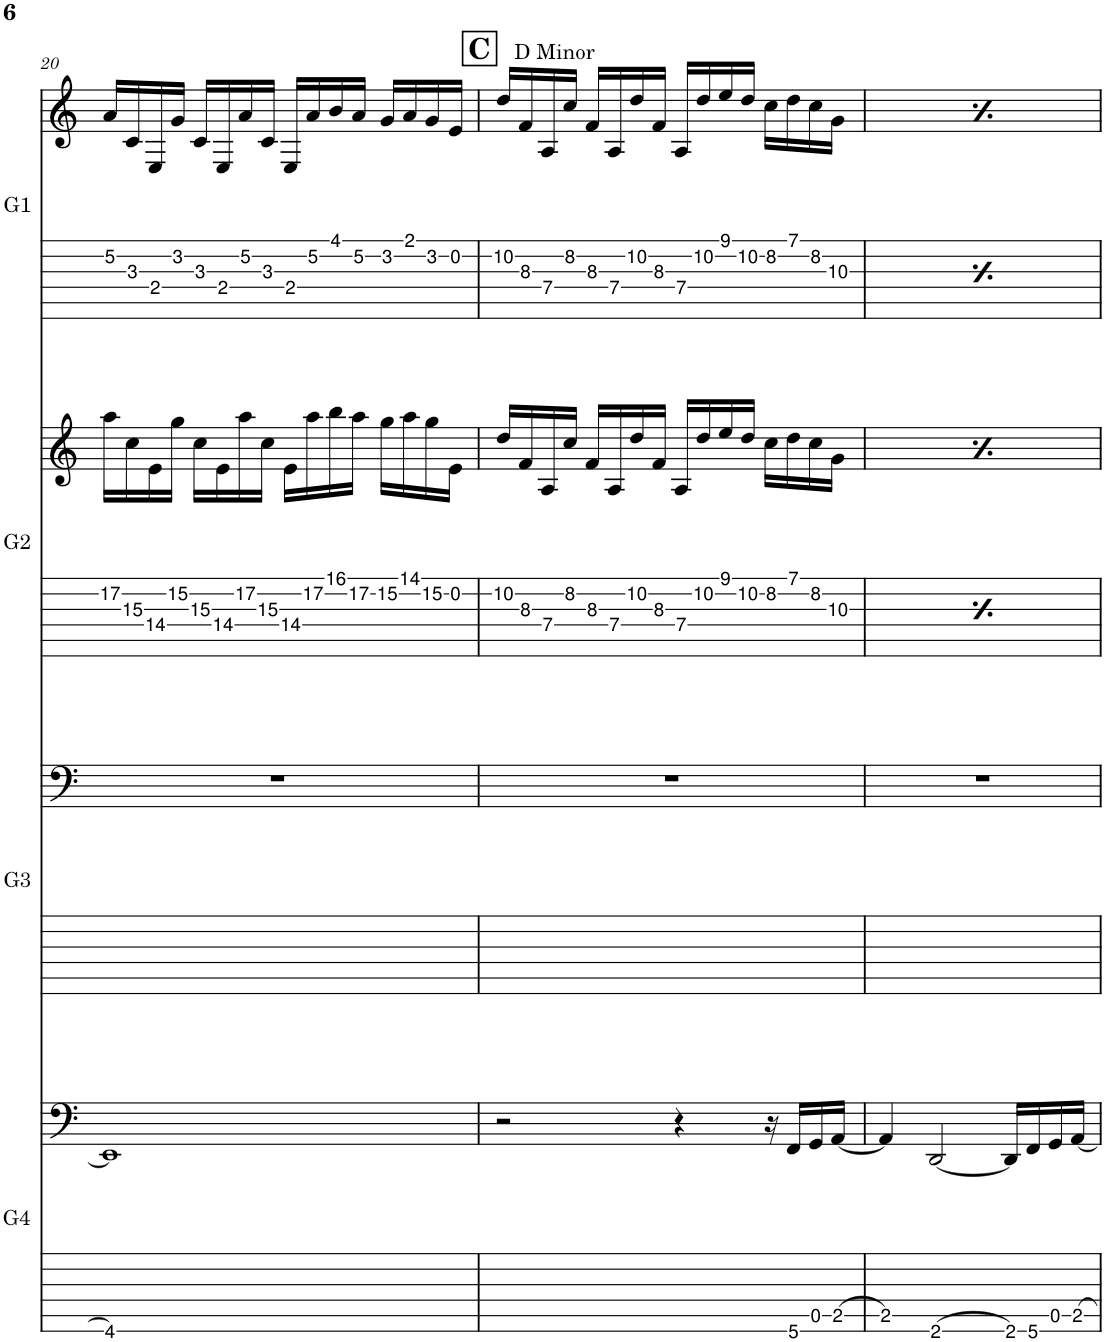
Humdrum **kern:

**kern	**kern	**kern	**kern	**kern	**kern	**kern	**kern
*part4	*part4	*part3	*part3	*part2	*part2	*part1	*part1
*staff8	*staff7	*staff6	*staff5	*staff4	*staff3	*staff2	*staff1
*I"G4	*	*I"G3	*	*I"G2	*	*I"G1	*
*I'G4	*	*I'G3	*	*I'G2	*	*I'G1	*
!!LO:PB:g=z
*clefF4	*clefF4	*clefF4	*clefF4	*	*clefG2	*	*clefG2
*k[]	*k[]	*k[]	*k[]	*k[]	*k[]	*k[]	*k[]
*M4/4	*M4/4	*M4/4	*M4/4	*M4/4	*M4/4	*M4/4	*M4/4
=20	=20	=20	=20	=20	=20	=20	=20
1EE]	1EE]	1r	1r	16aaLL	16aa\LL	16aLL	16a/LL
.	.	.	.	16ccJ	16cc\	16cJ	16c/
.	.	.	.	16eL	16e\	16EL	16E/
.	.	.	.	16ggJJ	16gg\JJ	16gJJ	16g/JJ
.	.	.	.	16ccLL	16cc\LL	16cLL	16c/LL
.	.	.	.	16eJ	16e\	16EJ	16E/
.	.	.	.	16aaL	16aa\	16aL	16a/
.	.	.	.	16ccJJ	16cc\JJ	16cJJ	16c/JJ
.	.	.	.	16eLL	16e\LL	16ELL	16E/LL
.	.	.	.	16aaJ	16aa\	16aJ	16a/
.	.	.	.	16bbL	16bb\	16bL	16b/
.	.	.	.	16aaJJ	16aa\JJ	16aJJ	16a/JJ
.	.	.	.	16ggLL	16gg\LL	16gLL	16g/LL
.	.	.	.	16aaJ	16aa\	16aJ	16a/
.	.	.	.	16ggL	16gg\	16gL	16g/
.	.	.	.	16eJJ	16e\JJ	16eJJ	16e/JJ
!!LO:REH:place=s1:a:B:cj:fs=14:t=C
=21	=21	=21	=21	=21	=21	=21	=21
!	!	!	!	!	!	!	!LO:TX:a:t=D Minor
2r	2r	1r	1r	16ddLL	16dd/LL	16ddLL	16dd/LL
.	.	.	.	16fJ	16f/	16fJ	16f/
.	.	.	.	16AL	16A/	16AL	16A/
.	.	.	.	16ccJJ	16cc/JJ	16ccJJ	16cc/JJ
.	.	.	.	16fLL	16f/LL	16fLL	16f/LL
.	.	.	.	16AJ	16A/	16AJ	16A/
.	.	.	.	16ddL	16dd/	16ddL	16dd/
.	.	.	.	16fJJ	16f/JJ	16fJJ	16f/JJ
4r	4r	.	.	16ALL	16A/LL	16ALL	16A/LL
.	.	.	.	16ddJ	16dd/	16ddJ	16dd/
.	.	.	.	16eeL	16ee/	16eeL	16ee/
.	.	.	.	16ddJJ	16dd/JJ	16ddJJ	16dd/JJ
16r	16r	.	.	16ccLL	16cc\LL	16ccLL	16cc\LL
16FFLL	16FF/LL	.	.	16ddJ	16dd\	16ddJ	16dd\
16GG	16GG/	.	.	16ccL	16cc\	16ccL	16cc\
[16AAJJ	[16AA/JJ	.	.	16gJJ	16g\JJ	16gJJ	16g\JJ
!!LO:REH:place=s1:a:B:cj:fs=14:t=C
=22	=22	=22	=22	=22	=22	=22	=22
!	!	!	!	!	!	!	!LO:TX:a:t=D Minor
4AA]	4AA/]	1r	1r	16ddLL	16dd/LL	16ddLL	16dd/LL
.	.	.	.	16fJ	16f/	16fJ	16f/
.	.	.	.	16AL	16A/	16AL	16A/
.	.	.	.	16ccJJ	16cc/JJ	16ccJJ	16cc/JJ
[2DD	[2DD/	.	.	16fLL	16f/LL	16fLL	16f/LL
.	.	.	.	16AJ	16A/	16AJ	16A/
.	.	.	.	16ddL	16dd/	16ddL	16dd/
.	.	.	.	16fJJ	16f/JJ	16fJJ	16f/JJ
.	.	.	.	16ALL	16A/LL	16ALL	16A/LL
.	.	.	.	16ddJ	16dd/	16ddJ	16dd/
.	.	.	.	16eeL	16ee/	16eeL	16ee/
.	.	.	.	16ddJJ	16dd/JJ	16ddJJ	16dd/JJ
16DDLL]	16DD/LL]	.	.	16ccLL	16cc\LL	16ccLL	16cc\LL
16FFJ	16FF/	.	.	16ddJ	16dd\	16ddJ	16dd\
16GGL	16GG/	.	.	16ccL	16cc\	16ccL	16cc\
[16AAJJ	[16AA/JJ	.	.	16gJJ	16g\JJ	16gJJ	16g\JJ
=	=	=	=	=	=	=	=
*-	*-	*-	*-	*-	*-	*-	*-
